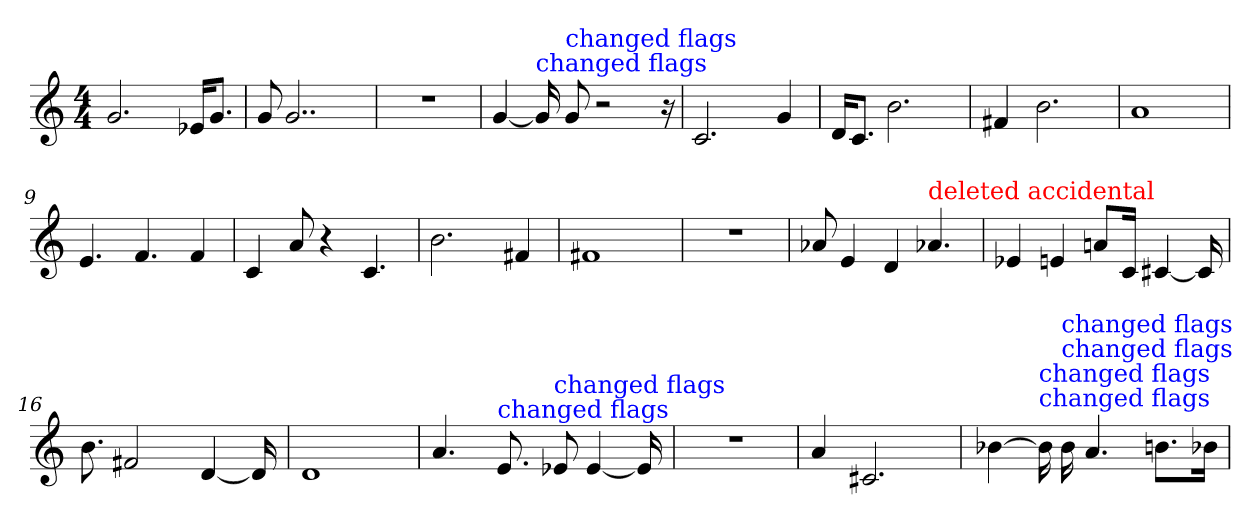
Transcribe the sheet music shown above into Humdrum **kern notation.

**kern
*part1
*staff1
*M4/4
=1
2.g
16e-XKL
8.gJ
=2
8g
2..g
=3
1r
=4
[4g
!LO:TX:color=#0000FF:t=changed flags
16gi]
!LO:TX:color=#0000FF:t=changed flags
8gi
2r
16r
=5
2.c
4g
=6
16dKL
8.cJ
2.b
=7
4f#X
2.b
=8
1a
=9
4.e
4.f
4f
=10
4c
8a
4r
4.c
=11
2.b
4f#X
=12
1f#X
=13
1r
=14
8a-X
4e
4d
!LO:TX:color=#FF0000:t=deleted accidental
4.a-Xj
=15
4e-X
4en
8anL
16cJk
[4c#X
16c#]
=16
8.b
2f#X
[4d
16d]
=17
1d
=18
4.a
!LO:TX:color=#0000FF:t=changed flags
8.ei
!LO:TX:color=#0000FF:t=changed flags
8e-Xi
[4e-
16e-]
=19
1r
=20
4a
2.c#X
=21
[4b-X
!LO:TX:color=#0000FF:t=changed flags
!LO:TX:color=#0000FF:t=changed flags
16b-i]
!LO:TX:color=#0000FF:t=changed flags
!LO:TX:color=#0000FF:t=changed flags
16b-i
4.a
8.bnL
16b-XJk
=
*-
